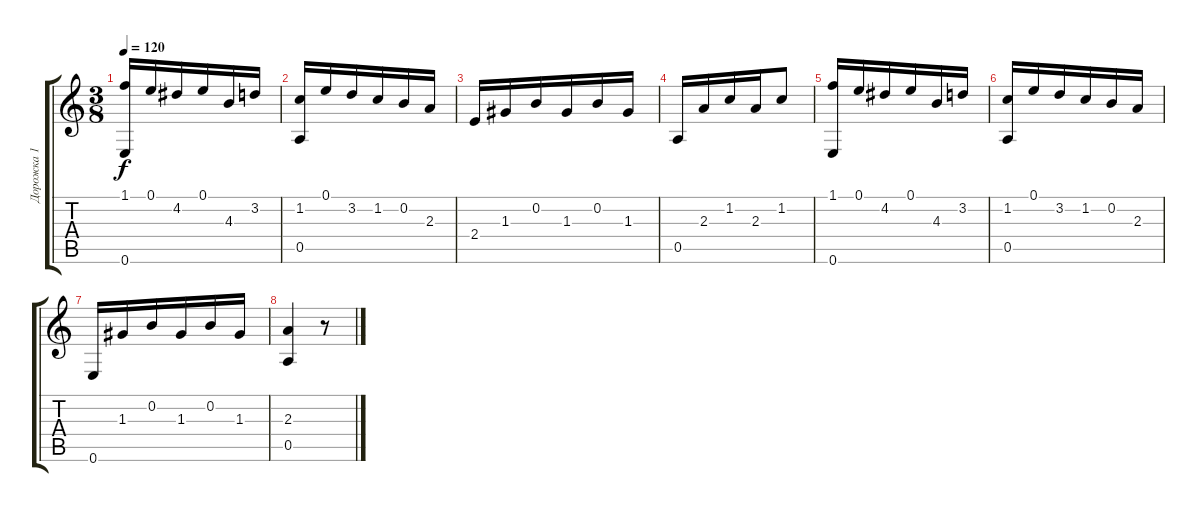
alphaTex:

\track ("Дорожка 1" "Дорожка 1") {instrument acousticguitarnylon}
\staff {score tabs}
\tuning (E4 B3 G3 D3 A2 E2) {hide}
\ts (3 8)
\tempo 120
\clef g2
\ks c
(1.1 0.6).16{dy f} 0.1.16 4.2.16 0.1.16 4.3.16 3.2.16 |
(1.2 0.5).16 0.1.16 3.2.16 1.2.16 0.2.16 2.3.16 |
2.4.16 1.3.16 0.2.16 1.3.16 0.2.16 1.3.16 |
0.5.16 2.3.16 1.2.16 2.3.16 1.2.8 |
(1.1 0.6).16 0.1.16 4.2.16 0.1.16 4.3.16 3.2.16 |
(1.2 0.5).16 0.1.16 3.2.16 1.2.16 0.2.16 2.3.16 |
0.6.16 1.3.16 0.2.16 1.3.16 0.2.16 1.3.16 |
(2.3 0.5).4 r.8
